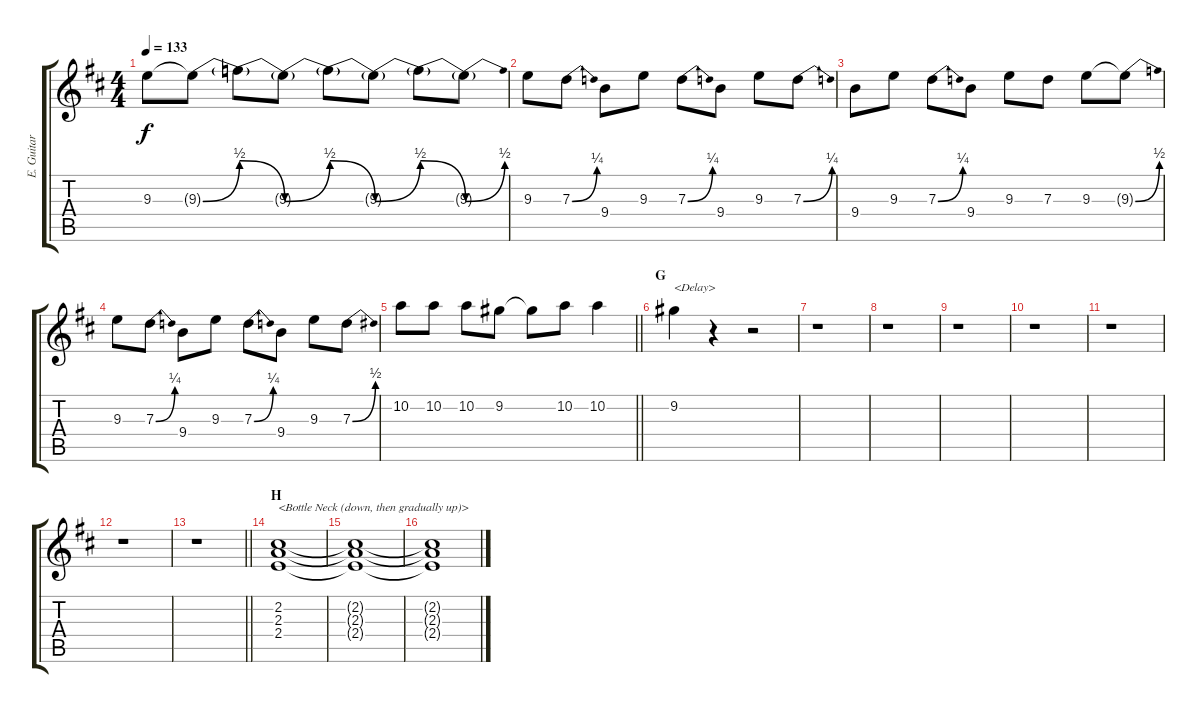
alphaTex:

\track ("E. Guitar I" "E. Guitar ") {instrument overdrivenguitar}
\staff {score tabs}
\tuning (E4 B3 G3 D3 A2 D2) {hide}
\ts (4 4)
\tempo 133
\clef g2
\ks d
9.3.8{dy f} 9.3{be (bend 0 0 60 2) t}.8 9.3{be (release 0 2 60 0) t}.8 9.3{be (bend 0 0 60 2) t}.8 9.3{be (release 0 2 60 0) t}.8 9.3{be (bend 0 0 60 2) t}.8 9.3{be (release 0 2 60 0) t}.8 9.3{be (bend 0 0 60 2) t}.8 |
9.3.8 7.3{be (bend 0 0 60 1)}.8 9.4.8 9.3.8 7.3{be (bend 0 0 60 1)}.8 9.4.8 9.3.8 7.3{be (bend 0 0 60 1)}.8 |
9.4.8 9.3.8 7.3{be (bend 0 0 60 1)}.8 9.4.8 9.3.8 7.3.8 9.3.8 9.3{be (bend 0 0 60 2) t}.8 |
9.3.8 7.3{be (bend 0 0 60 1)}.8 9.4.8 9.3.8 7.3{be (bend 0 0 60 1)}.8 9.4.8 9.3.8 7.3{be (bend 0 0 60 2)}.8 |
\barLineRight lightlight
10.2.8 10.2.8 10.2.8 9.2.8 9.2{t}.8 10.2.8 10.2.4 |
\section ("" "G")
9.2.4{txt "<Delay>"} r.4 r.2 |
r.1 |
r.1 |
r.1 |
r.1 |
r.1 |
r.1 |
\barLineRight lightlight
r.1 |
\section ("" "H")
(2.2 2.3 2.4).1{txt "<Bottle Neck (down, then gradually up)>"} |
(2.2{t} 2.3{t} 2.4{t}).1 |
(2.2{t} 2.3{t} 2.4{t}).1
